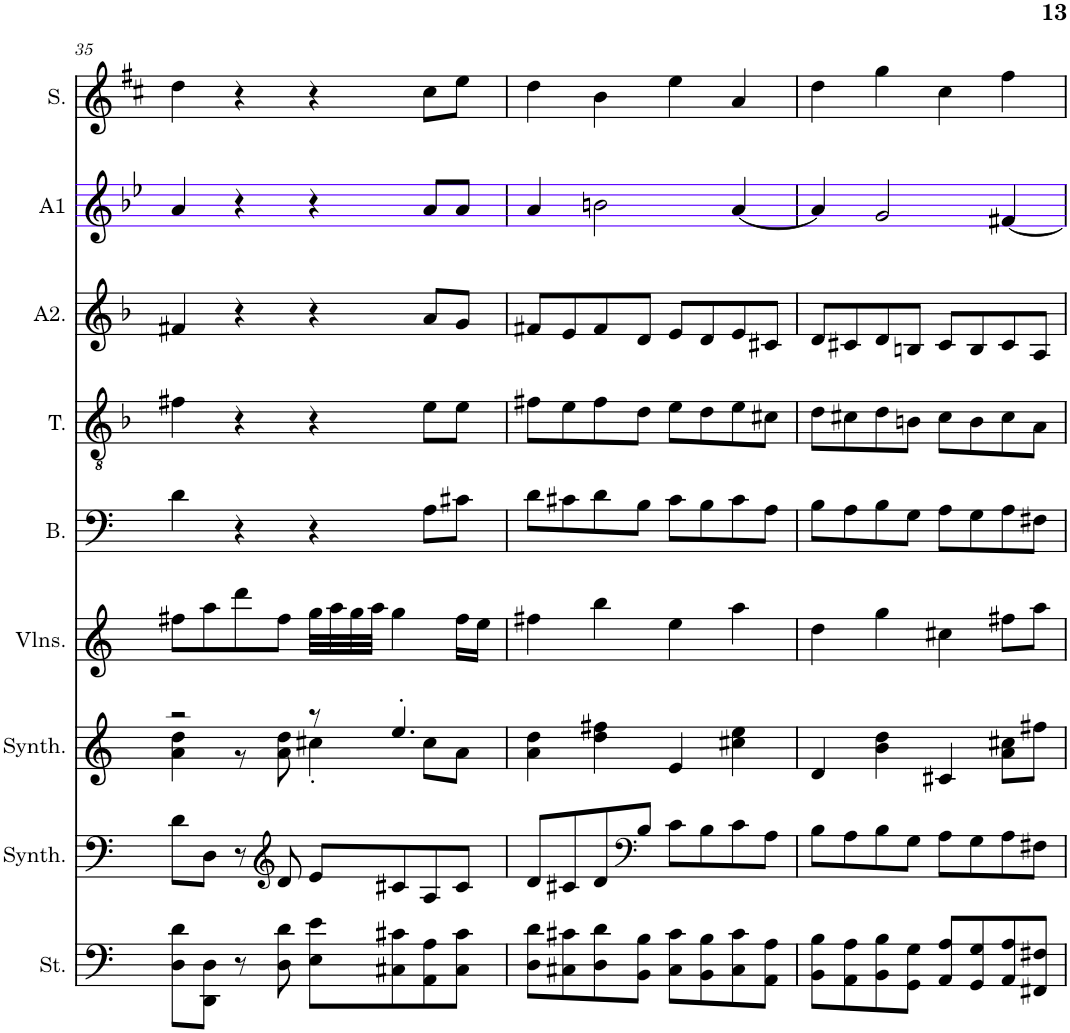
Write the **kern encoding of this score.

**kern	**kern	**kern	**kern	**kern	**kern	**kern	**kern	**kern
*part9	*part8	*part7	*part6	*part5	*part4	*part3	*part2	*part1
*staff9	*staff8	*staff7	*staff6	*staff5	*staff4	*staff3	*staff2	*staff1
*I"Cordes, D'Bass/Strings, etc	*I"Synthétiseur d'instruments à cordes, Synth strings, etc	*I"Synthétiseur d'instruments à cordes, Synth strings 2	*I"Violons, 1st violins	*I"Basse	*I"Ténor	*I"Alto 2	*I"Alto 1	*I"Soprano
*I'St.	*I'Synth.	*I'Synth.	*I'Vlns.	*I'B.	*I'T.	*I'A2.	*I'A1	*I'S.
!!LO:PB:g=z
*clefF4	*clefF4	*clefG2	*clefG2	*clefF4	*clefGv2	*clefG2	*clefG2	*clefG2
*k[]	*k[]	*k[]	*k[]	*k[]	*k[b-]	*k[b-]	*k[b-e-]	*k[f#c#]
*M4/4	*M4/4	*M4/4	*M4/4	*M4/4	*M4/4	*M4/4	*M4/4	*M4/4
=35	=35	=35	=35	=35	=35	=35	=35	=35
*	*	*^	*	*	*	*	*	*
8D\ 8d\L	8d\L	2r	4a\ 4dd\	8ff#X\L	4d\	4f#X\	4f#X/	4a/	4dd\
8DD\ 8D\J	8D\J	.	.	8aa\	.	.	.	.	.
8r	8r	.	8r	8ddd\	4r	4r	4r	4r	4r
*	*clefG2	*	*	*	*	*	*	*	*
8D\ 8d\	8d/	.	8a\ 8dd\	8ff#\J	.	.	.	.	.
8E\ 8e\L	8e/L	8r	4cc#X'\	32gg\LLL	4r	4r	4r	4r	4r
.	.	.	.	32aa\	.	.	.	.	.
.	.	.	.	32gg\	.	.	.	.	.
.	.	.	.	32aa\JJJ	.	.	.	.	.
8C#X\ 8c#X\	8c#X/	4.ee'/	.	4gg\	.	.	.	.	.
8AA\ 8A\	8A/	.	8cc#\L	.	8A\L	8e\L	8a/L	8a/L	8cc#\L
8C#\ 8c#\J	8c#/J	.	8a\J	16ff#\LL	8c#X\J	8e\J	8g/J	8a/J	8ee\J
.	.	.	.	16ee\JJ	.	.	.	.	.
*	*	*v	*v	*	*	*	*	*	*
=36	=36	=36	=36	=36	=36	=36	=36	=36
8D\ 8d\L	8d/L	4a\ 4dd\	4ff#X\	8d\L	8f#X\L	8f#X/L	4a/	4dd\
8C#X\ 8c#X\	8c#X/	.	.	8c#X\	8e\	8e/	.	.
8D\ 8d\	8d/	4dd\ 4ff#X\	4bb\	8d\	8f#\	8f#/	2bn\	4b\
*	*clefF4	*	*	*	*	*	*	*
8BB\ 8B\J	8B/J	.	.	8B\J	8d\J	8d/J	.	.
8C#\ 8c#\L	8c#\L	4e/	4ee\	8c#\L	8e\L	8e/L	.	4ee\
8BB\ 8B\	8B\	.	.	8B\	8d\	8d/	.	.
8C#\ 8c#\	8c#\	4cc#X\ 4ee\	4aa\	8c#\	8e\	8e/	[4a/	4a/
8AA\ 8A\J	8A\J	.	.	8A\J	8c#X\J	8c#X/J	.	.
=37	=37	=37	=37	=37	=37	=37	=37	=37
8BB\ 8B\L	8B\L	4d/	4dd\	8B\L	8d\L	8d/L	4a/]	4dd\
8AA\ 8A\	8A\	.	.	8A\	8c#X\	8c#X/	.	.
8BB\ 8B\	8B\	4b\ 4dd\	4gg\	8B\	8d\	8d/	2g/	4gg\
8GG\ 8G\J	8G\J	.	.	8G\J	8Bn\J	8Bn/J	.	.
8AA/ 8A/L	8A\L	4c#X/	4cc#X\	8A\L	8c#\L	8c#/L	.	4cc#\
8GG/ 8G/	8G\	.	.	8G\	8B\	8B/	.	.
8AA/ 8A/	8A\	8a\ 8cc#X\L	8ff#X\L	8A\	8c#\	8c#/	[4f#X/	4ff#\
8FF#X/ 8F#X/J	8F#X\J	8ff#X\J	8aa\J	8F#X\J	8A\J	8A/J	.	.
=	=	=	=	=	=	=	=	=
*-	*-	*-	*-	*-	*-	*-	*-	*-
